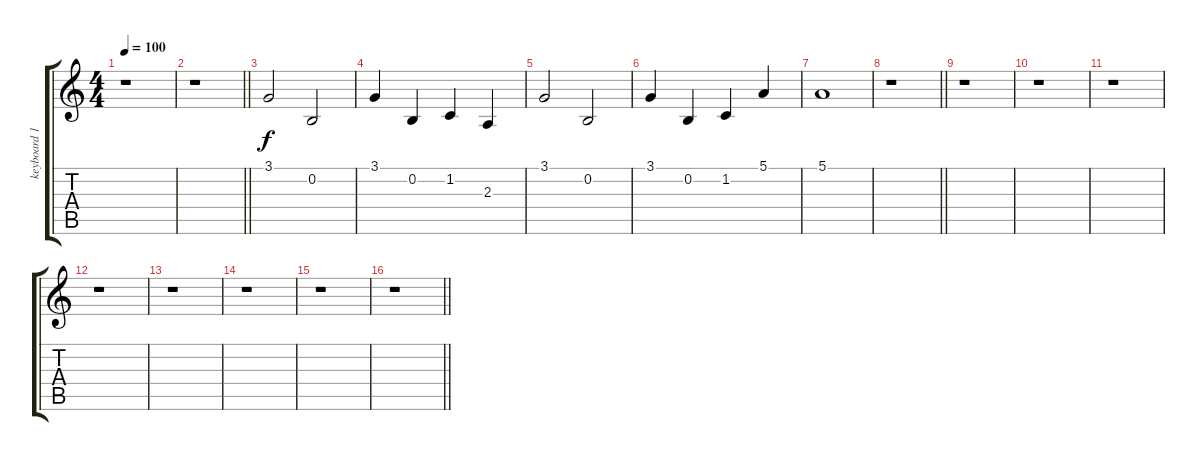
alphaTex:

\track ("keyboard 1" "keyboard 1") {instrument acousticgrandpiano}
\staff {score tabs}
\tuning (E4 B3 G3 D3 A2 E2) {hide}
\ts (4 4)
\tempo 100
\clef g2
\ks c
r.1{dy f} |
\barLineRight lightlight
r.1 |
3.1.2 0.2.2 |
3.1.4 0.2.4 1.2.4 2.3.4 |
3.1.2 0.2.2 |
3.1.4 0.2.4 1.2.4 5.1.4 |
5.1.1 |
\barLineRight lightlight
r.1 |
r.1 |
r.1 |
r.1 |
r.1 |
r.1 |
r.1 |
r.1 |
\barLineRight lightlight
r.1
